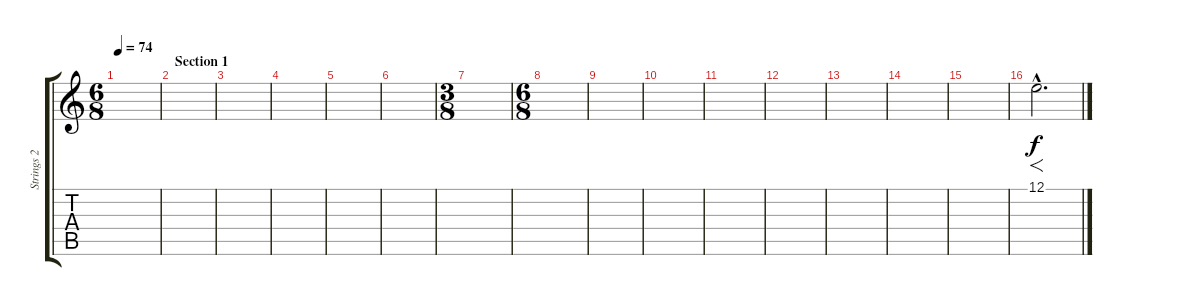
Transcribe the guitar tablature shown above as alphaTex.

\track ("Strings 2" "Strings 2") {instrument stringensemble1}
\staff {score tabs}
\tuning (E4 B3 G3 D3 A2 E2) {hide}
\ts (6 8)
\tempo 74
\clef g2
\ks c
|
\section ("" "Section 1")
|
|
|
|
|
\ts (3 8)
|
\ts (6 8)
|
|
|
|
|
|
|
|
12.1{hac}.2{f d}
